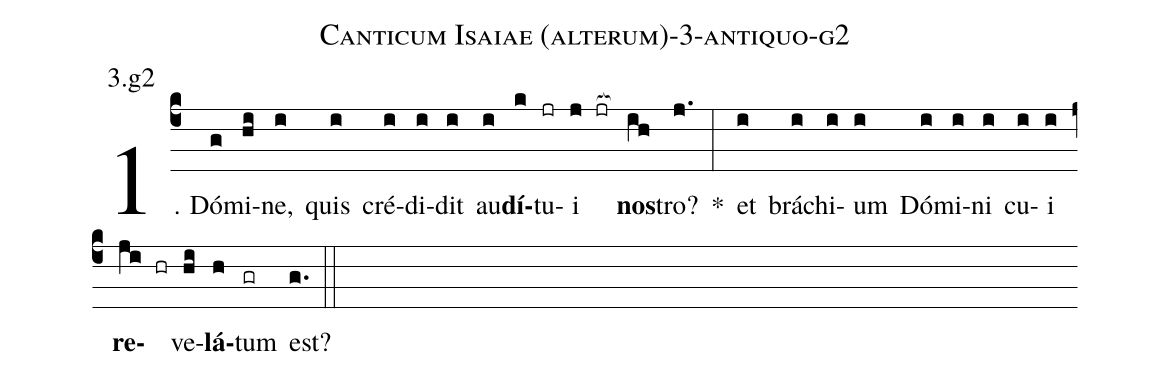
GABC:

name: Canticum Isaiae (alterum)-3-antiquo-g2;
annotation: 3.g2;
%%
(c4)1. Dó(g)mi(hi)ne,(i) quis(i) cré(i)di(i)dit(i) au(i)<b>dí</b>(k)tu(jr)i(j jr[ocb:1{]) <b>nos</b>(ih[ocb:0}])tro?(j.) *(:) et(i) brá(i)chi(i)um(i) Dó(i)mi(i)ni(i) cu(i)i(i) <b>re</b>(ji hr)ve(hi)<b>lá</b>(h)tum(gr) est?(g.) (::)
